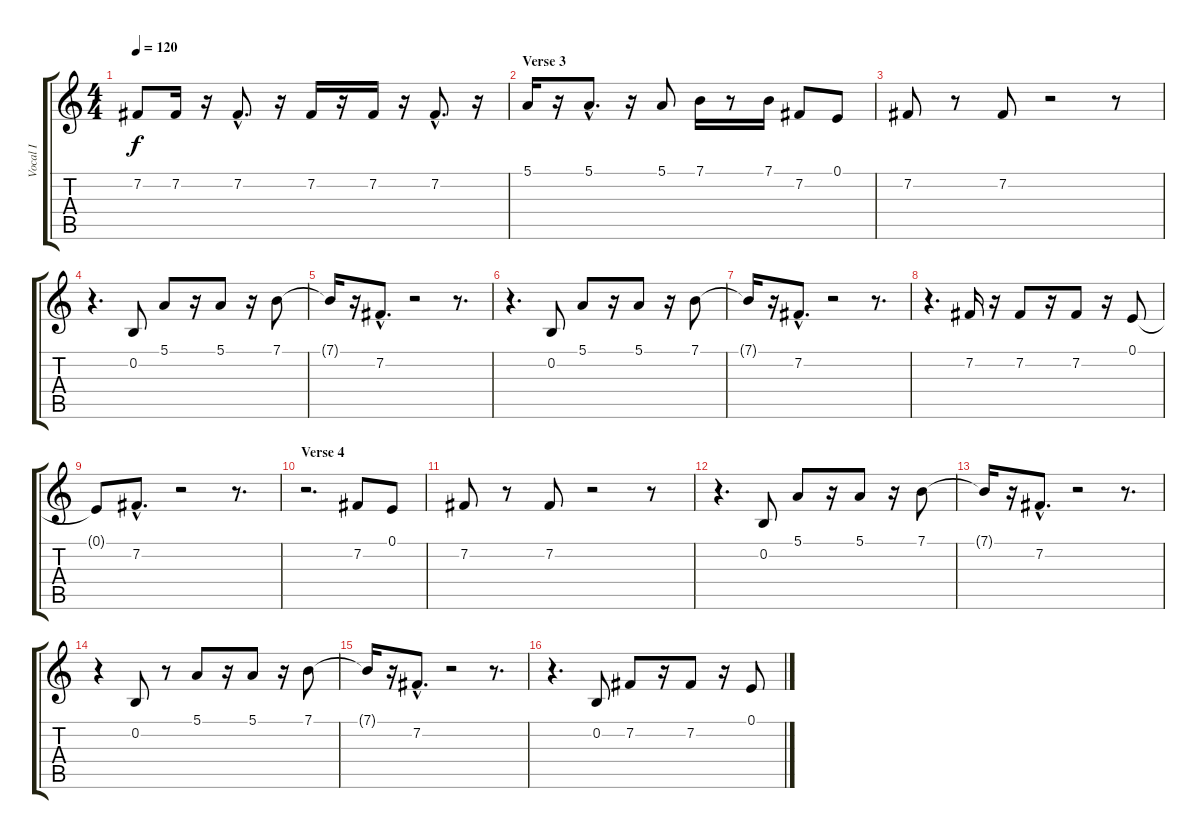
\track ("Vocal I" "Vocal I") {instrument electricpiano1}
\staff {score tabs}
\tuning (E4 B3 G3 D3 A2 E2) {hide}
\ts (4 4)
\tempo 120
\clef g2
\ks c
7.2.8{dy f} 7.2.16 r.16 7.2{hac}.8{d} r.16 7.2.16 r.16 7.2.16 r.16 7.2{hac}.8{d} r.16 |
\section ("" "Verse 3")
5.1.16 r.16 5.1{hac}.8{d} r.16 5.1.8 7.1.16 r.8 7.1.16 7.2.8 0.1.8 |
7.2.8 r.8 7.2.8 r.2 r.8 |
r.4{d} 0.2.8 5.1.8 r.16 5.1.8 r.16 7.1.8 |
7.1{t}.16 r.16 7.2{hac}.8{d} r.2 r.8{d} |
r.4{d} 0.2.8 5.1.8 r.16 5.1.8 r.16 7.1.8 |
7.1{t}.16 r.16 7.2{hac}.8{d} r.2 r.8{d} |
r.4{d} 7.2.16 r.16 7.2.8 r.16 7.2.8 r.16 0.1.8 |
0.1{t}.8 7.2{hac}.8{d} r.2 r.8{d} |
\section ("" "Verse 4")
r.2{d} 7.2.8 0.1.8 |
7.2.8 r.8 7.2.8 r.2 r.8 |
r.4{d} 0.2.8 5.1.8 r.16 5.1.8 r.16 7.1.8 |
7.1{t}.16 r.16 7.2{hac}.8{d} r.2 r.8{d} |
r.4 0.2.8 r.8 5.1.8 r.16 5.1.8 r.16 7.1.8 |
7.1{t}.16 r.16 7.2{hac}.8{d} r.2 r.8{d} |
r.4{d} 0.2.8 7.2.8 r.16 7.2.8 r.16 0.1.8
